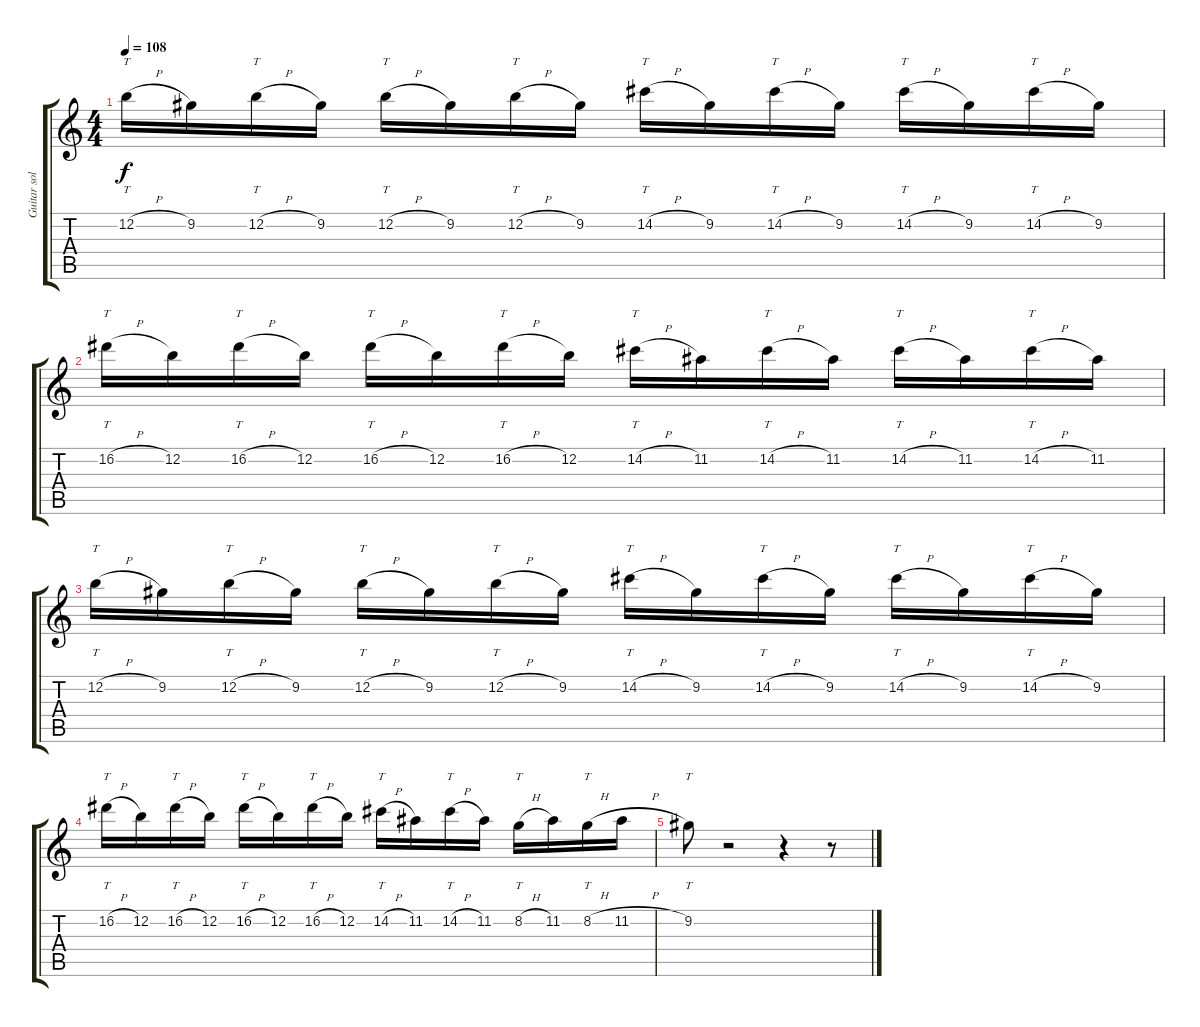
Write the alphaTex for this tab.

\track ("Guitar solo" "Guitar sol") {instrument overdrivenguitar}
\staff {score tabs}
\tuning (E4 B3 G3 D3 A2 E2) {hide}
\ts (4 4)
\tempo 108
\clef g2
\ks c
12.2{h}.16{tt dy f} 9.2.16 12.2{h}.16{tt} 9.2.16 12.2{h}.16{tt} 9.2.16 12.2{h}.16{tt} 9.2.16 14.2{h}.16{tt} 9.2.16 14.2{h}.16{tt} 9.2.16 14.2{h}.16{tt} 9.2.16 14.2{h}.16{tt} 9.2.16 |
16.2{h}.16{tt} 12.2.16 16.2{h}.16{tt} 12.2.16 16.2{h}.16{tt} 12.2.16 16.2{h}.16{tt} 12.2.16 14.2{h}.16{tt} 11.2.16 14.2{h}.16{tt} 11.2.16 14.2{h}.16{tt} 11.2.16 14.2{h}.16{tt} 11.2.16 |
12.2{h}.16{tt} 9.2.16 12.2{h}.16{tt} 9.2.16 12.2{h}.16{tt} 9.2.16 12.2{h}.16{tt} 9.2.16 14.2{h}.16{tt} 9.2.16 14.2{h}.16{tt} 9.2.16 14.2{h}.16{tt} 9.2.16 14.2{h}.16{tt} 9.2.16 |
16.2{h}.16{tt} 12.2.16 16.2{h}.16{tt} 12.2.16 16.2{h}.16{tt} 12.2.16 16.2{h}.16{tt} 12.2.16 14.2{h}.16{tt} 11.2.16 14.2{h}.16{tt} 11.2.16 8.2{h}.16{tt} 11.2.16 8.2{h}.16{tt} 11.2{h}.16 |
9.2.8{tt} r.2 r.4 r.8
